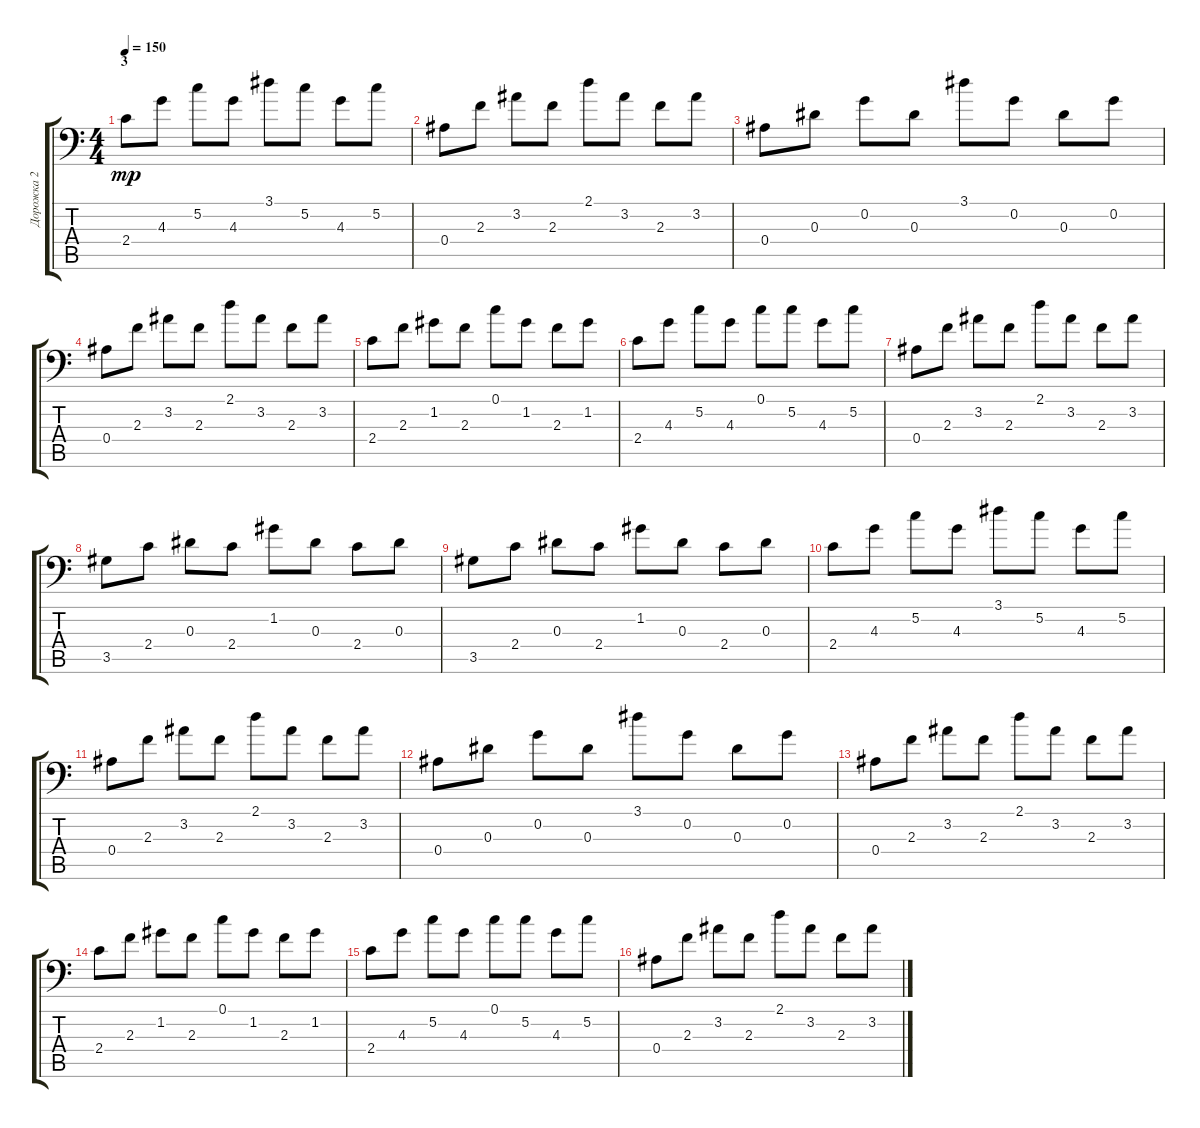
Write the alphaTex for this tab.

\track ("Дорожка 2" "Дорожка 2") {instrument distortionguitar}
\staff {score tabs}
\tuning (C4 G3 Eb3 Bb2 F2 Bb1) {hide}
\ts (4 4)
\section ("" "3")
\tempo 150
\clef f4
\ks c
2.4.8{dy mp instrument acousticguitarsteel} 4.3.8 5.2.8 4.3.8 3.1.8 5.2.8 4.3.8 5.2.8 |
0.4.8 2.3.8 3.2.8 2.3.8 2.1.8 3.2.8 2.3.8 3.2.8 |
0.4.8 0.3.8 0.2.8 0.3.8 3.1.8 0.2.8 0.3.8 0.2.8 |
0.4.8 2.3.8 3.2.8 2.3.8 2.1.8 3.2.8 2.3.8 3.2.8 |
2.4.8 2.3.8 1.2.8 2.3.8 0.1.8 1.2.8 2.3.8 1.2.8 |
2.4.8 4.3.8 5.2.8 4.3.8 0.1.8 5.2.8 4.3.8 5.2.8 |
0.4.8 2.3.8 3.2.8 2.3.8 2.1.8 3.2.8 2.3.8 3.2.8 |
3.5.8 2.4.8 0.3.8 2.4.8 1.2.8 0.3.8 2.4.8 0.3.8 |
3.5.8 2.4.8 0.3.8 2.4.8 1.2.8 0.3.8 2.4.8 0.3.8 |
2.4.8 4.3.8 5.2.8 4.3.8 3.1.8 5.2.8 4.3.8 5.2.8 |
0.4.8 2.3.8 3.2.8 2.3.8 2.1.8 3.2.8 2.3.8 3.2.8 |
0.4.8 0.3.8 0.2.8 0.3.8 3.1.8 0.2.8 0.3.8 0.2.8 |
0.4.8 2.3.8 3.2.8 2.3.8 2.1.8 3.2.8 2.3.8 3.2.8 |
2.4.8 2.3.8 1.2.8 2.3.8 0.1.8 1.2.8 2.3.8 1.2.8 |
2.4.8 4.3.8 5.2.8 4.3.8 0.1.8 5.2.8 4.3.8 5.2.8 |
0.4.8 2.3.8 3.2.8 2.3.8 2.1.8 3.2.8 2.3.8 3.2.8
